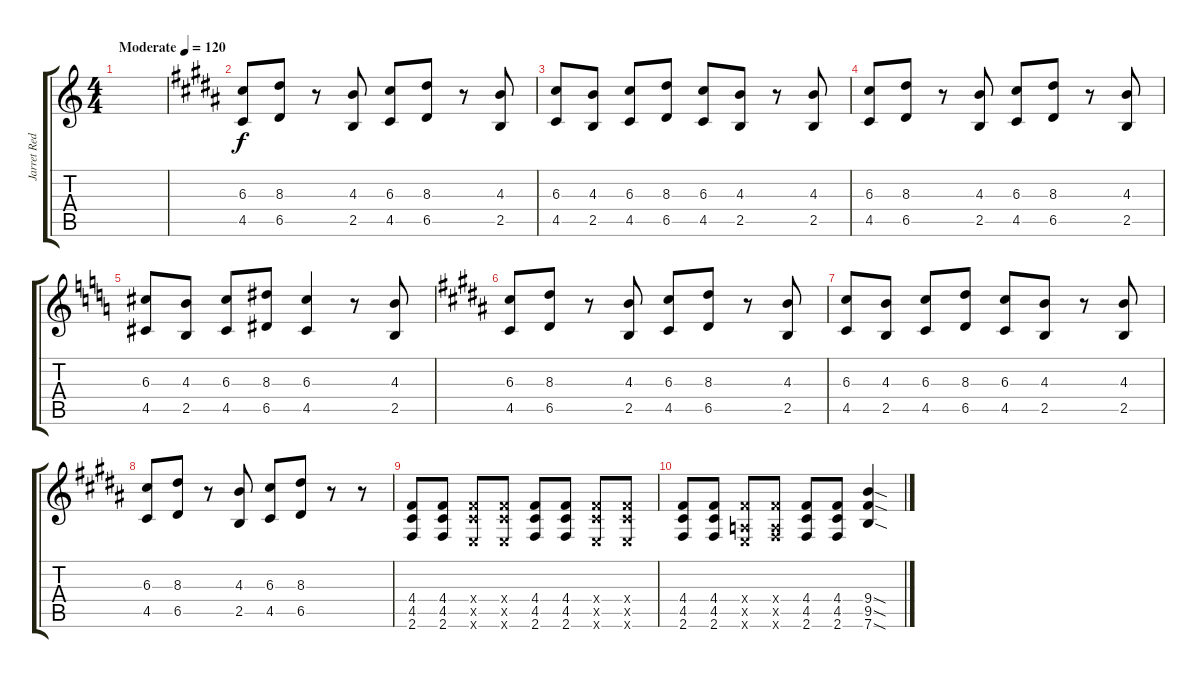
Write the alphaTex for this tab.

\track ("Jarret Reddick - Guitar" "Jarret Red") {instrument distortionguitar}
\staff {score tabs}
\tuning (E4 B3 G3 D3 A2 E2) {hide}
\ts (4 4)
\tempo (120 "Moderate")
\clef g2
\ks c
|
\ks b
(6.3 4.5).8 (8.3 6.5).8 r.8 (4.3 2.5).8 (6.3 4.5).8 (8.3 6.5).8 r.8 (4.3 2.5).8 |
(6.3 4.5).8 (4.3 2.5).8 (6.3 4.5).8 (8.3 6.5).8 (6.3 4.5).8 (4.3 2.5).8 r.8 (4.3 2.5).8 |
(6.3 4.5).8 (8.3 6.5).8 r.8 (4.3 2.5).8 (6.3 4.5).8 (8.3 6.5).8 r.8 (4.3 2.5).8 |
\ks c
(6.3 4.5).8 (4.3 2.5).8 (6.3 4.5).8 (8.3 6.5).8 (6.3 4.5).4 r.8 (4.3 2.5).8 |
\ks b
(6.3 4.5).8 (8.3 6.5).8 r.8 (4.3 2.5).8 (6.3 4.5).8 (8.3 6.5).8 r.8 (4.3 2.5).8 |
(6.3 4.5).8 (4.3 2.5).8 (6.3 4.5).8 (8.3 6.5).8 (6.3 4.5).8 (4.3 2.5).8 r.8 (4.3 2.5).8 |
(6.3 4.5).8 (8.3 6.5).8 r.8 (4.3 2.5).8 (6.3 4.5).8 (8.3 6.5).8 r.8 r.8 |
(4.4 4.5 2.6).8 (4.4 4.5 2.6).8 (4.4{x} 4.5{x} 0.6{x}).8 (4.4{x} 4.5{x} 0.6{x}).8 (4.4 4.5 2.6).8 (4.4 4.5 2.6).8 (4.4{x} 4.5{x} 0.6{x}).8 (4.4{x} 4.5{x} 0.6{x}).8 |
(4.4 4.5 2.6).8 (4.4 4.5 2.6).8 (4.4{x} 0.5{x} 0.6{x}).8 (4.4{x} 0.5{x} 2.6{x}).8 (4.4 4.5 2.6).8 (4.4 4.5 2.6).8 (9.4{sod} 9.5{sod} 7.6{sod}).4
